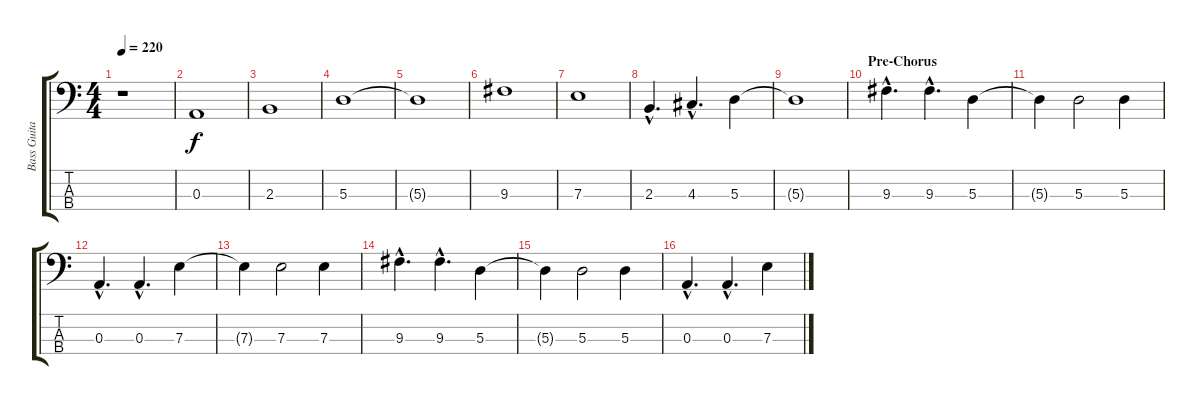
\track ("Bass Guitar 1" "Bass Guita") {instrument electricbasspick}
\staff {score tabs}
\tuning (G2 D2 A1 E1) {hide}
\ts (4 4)
\tempo 220
\clef f4
\ks c
r.1{dy f} |
0.3.1 |
2.3.1 |
5.3.1 |
5.3{t}.1 |
9.3.1 |
7.3.1 |
2.3{hac}.4{d} 4.3{hac}.4{d} 5.3.4 |
5.3{t}.1 |
\section ("" "Pre-Chorus")
9.3{hac}.4{d} 9.3{hac}.4{d} 5.3.4 |
5.3{t}.4 5.3.2 5.3.4 |
0.3{hac}.4{d} 0.3{hac}.4{d} 7.3.4 |
7.3{t}.4 7.3.2 7.3.4 |
9.3{hac}.4{d} 9.3{hac}.4{d} 5.3.4 |
5.3{t}.4 5.3.2 5.3.4 |
0.3{hac}.4{d} 0.3{hac}.4{d} 7.3.4
